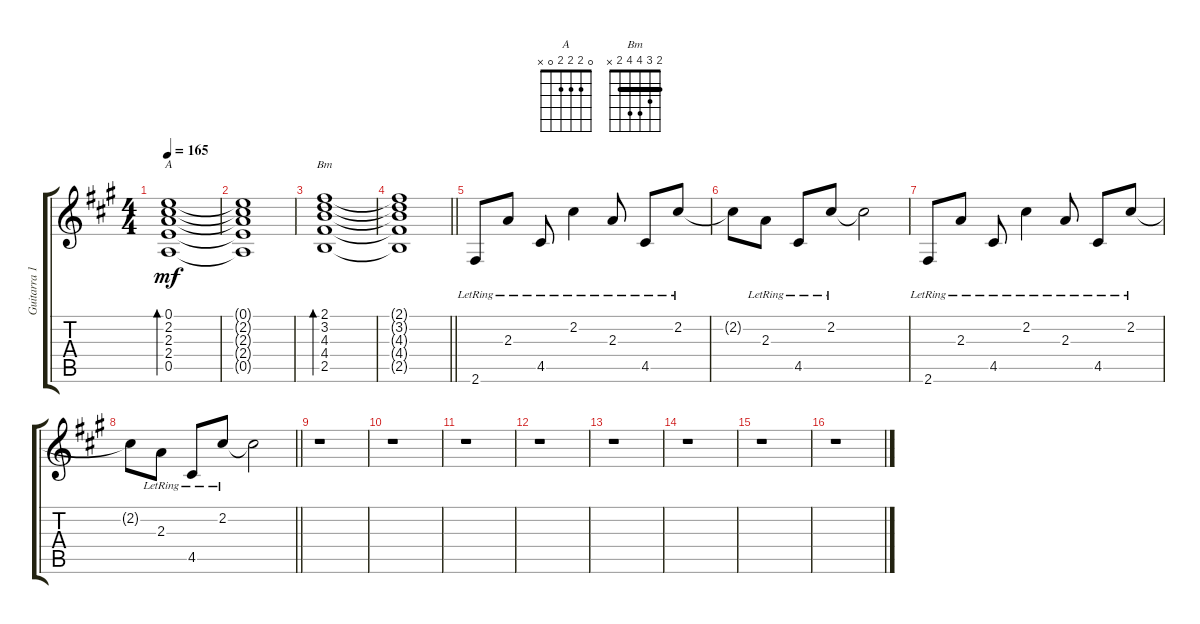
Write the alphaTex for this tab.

\track ("Guitarra 1" "Guitarra 1") {instrument acousticguitarsteel}
\staff {score tabs}
\tuning (E4 B3 G3 D3 A2 E2) {hide}
\chord ("A" 0 2 2 2 0 x)
\chord ("Bm" 2 3 4 4 2 x) {barre 2}
\ts (4 4)
\tempo 165
\clef g2
\ks a
(0.1 2.2 2.3 2.4 0.5).1{bd 240 ch "A" dy mf} |
(0.1{t} 2.2{t} 2.3{t} 2.4{t} 0.5{t}).1 |
(2.1 3.2 4.3 4.4 2.5).1{bd 240 ch "Bm"} |
\barLineRight lightlight
(2.1{t} 3.2{t} 4.3{t} 4.4{t} 2.5{t}).1 |
2.6{lr}.8 2.3{lr}.8 4.5{lr}.8 2.2{lr}.4 2.3{lr}.8 4.5{lr}.8 2.2{lr}.8 |
2.2{t}.8 2.3{lr}.8 4.5{lr}.8 2.2{lr}.8 2.2{t}.2 |
2.6{lr}.8 2.3{lr}.8 4.5{lr}.8 2.2{lr}.4 2.3{lr}.8 4.5{lr}.8 2.2{lr}.8 |
\barLineRight lightlight
2.2{t}.8 2.3{lr}.8 4.5{lr}.8 2.2{lr}.8 2.2{t}.2 |
r.1 |
r.1 |
r.1 |
r.1 |
r.1 |
r.1 |
r.1 |
r.1
